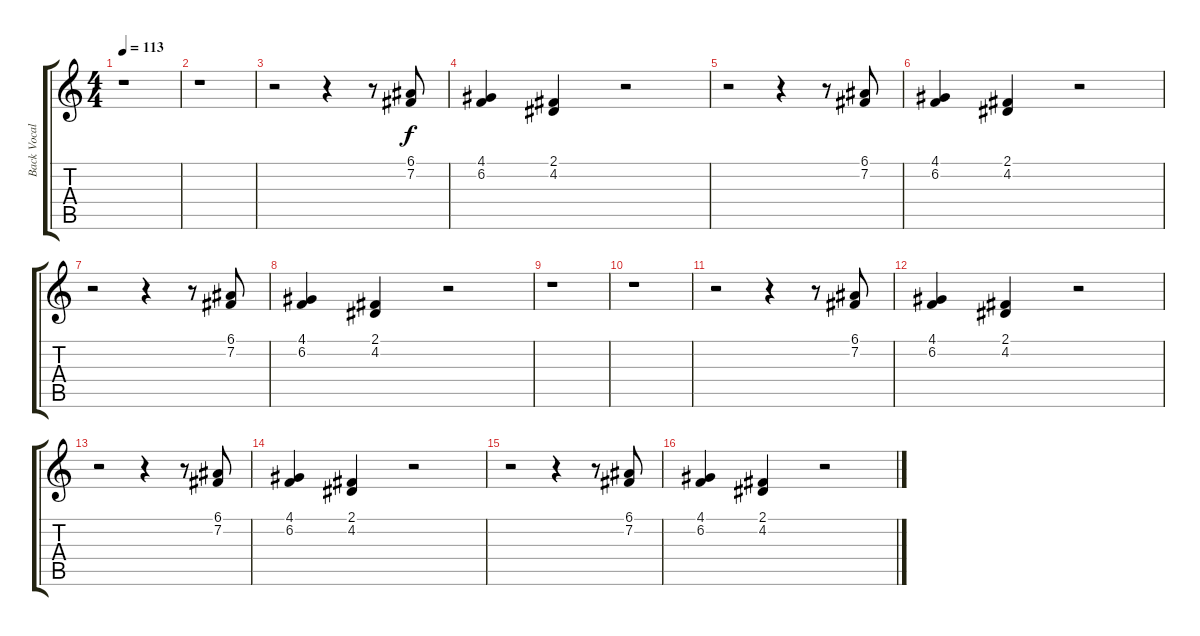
\track ("Back Vocals" "Back Vocal") {instrument lead1square}
\staff {score tabs}
\tuning (E4 B3 G3 D3 A2 E2) {hide}
\ts (4 4)
\tempo 113
\clef g2
\ks c
r.1{dy f} |
r.1 |
r.2 r.4 r.8 (6.1 7.2).8 |
(4.1 6.2).4 (2.1 4.2).4 r.2 |
r.2 r.4 r.8 (6.1 7.2).8 |
(4.1 6.2).4 (2.1 4.2).4 r.2 |
r.2 r.4 r.8 (6.1 7.2).8 |
(4.1 6.2).4 (2.1 4.2).4 r.2 |
r.1 |
r.1 |
r.2 r.4 r.8 (6.1 7.2).8 |
(4.1 6.2).4 (2.1 4.2).4 r.2 |
r.2 r.4 r.8 (6.1 7.2).8 |
(4.1 6.2).4 (2.1 4.2).4 r.2 |
r.2 r.4 r.8 (6.1 7.2).8 |
(4.1 6.2).4 (2.1 4.2).4 r.2
